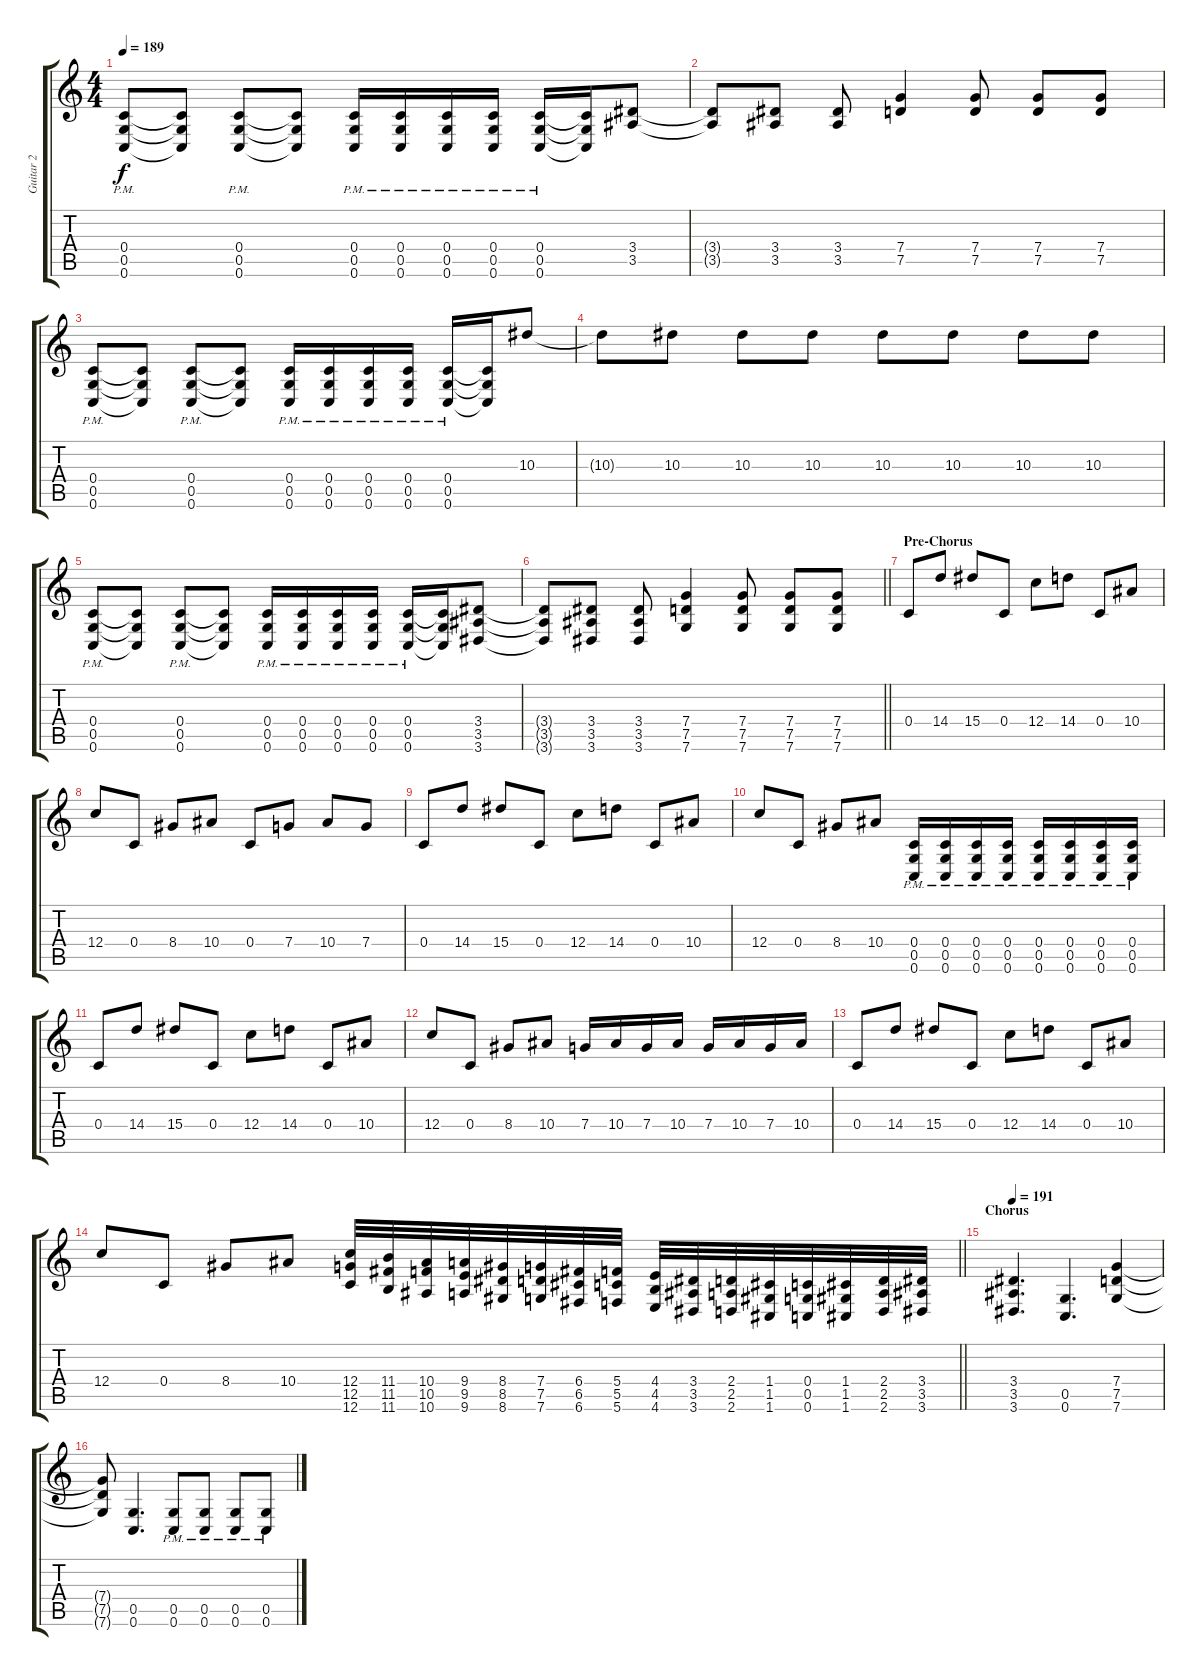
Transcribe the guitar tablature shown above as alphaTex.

\track ("Guitar 2" "Guitar 2") {instrument distortionguitar}
\staff {score tabs}
\tuning (D4 A3 F3 C3 G2 C2) {hide}
\ts (4 4)
\tempo 189
\clef g2
\ks c
(0.4 0.5 0.6{pm}).8{dy f} (0.4{t} 0.5{t} 0.6{t}).8 (0.4 0.5 0.6{pm}).8 (0.4{t} 0.5{t} 0.6{t}).8 (0.4 0.5 0.6{pm}).16 (0.4 0.5 0.6{pm}).16 (0.4 0.5 0.6{pm}).16 (0.4 0.5 0.6{pm}).16 (0.4 0.5 0.6{pm}).16 (0.4{t} 0.5{t} 0.6{t}).16 (3.4 3.5).8 |
(3.4{t} 3.5{t}).8 (3.4 3.5).8 (3.4 3.5).8 (7.4 7.5).4 (7.4 7.5).8 (7.4 7.5).8 (7.4 7.5).8 |
(0.4 0.5 0.6{pm}).8 (0.4{t} 0.5{t} 0.6{t}).8 (0.4 0.5 0.6{pm}).8 (0.4{t} 0.5{t} 0.6{t}).8 (0.4 0.5 0.6{pm}).16 (0.4 0.5 0.6{pm}).16 (0.4 0.5 0.6{pm}).16 (0.4 0.5 0.6{pm}).16 (0.4 0.5 0.6{pm}).16 (0.4{t} 0.5{t} 0.6{t}).16 10.3.8 |
10.3{t}.8 10.3.8 10.3.8 10.3.8 10.3.8 10.3.8 10.3.8 10.3.8 |
(0.4 0.5 0.6{pm}).8 (0.4{t} 0.5{t} 0.6{t}).8 (0.4 0.5 0.6{pm}).8 (0.4{t} 0.5{t} 0.6{t}).8 (0.4 0.5 0.6{pm}).16 (0.4 0.5 0.6{pm}).16 (0.4 0.5 0.6{pm}).16 (0.4 0.5 0.6{pm}).16 (0.4 0.5 0.6{pm}).16 (0.4{t} 0.5{t} 0.6{t}).16 (3.4 3.5 3.6).8 |
\barLineRight lightlight
(3.4{t} 3.5{t} 3.6{t}).8 (3.4 3.5 3.6).8 (3.4 3.5 3.6).8 (7.4 7.5 7.6).4 (7.4 7.5 7.6).8 (7.4 7.5 7.6).8 (7.4 7.5 7.6).8 |
\section ("" "Pre-Chorus")
0.4.8 14.4.8 15.4.8 0.4.8 12.4.8 14.4.8 0.4.8 10.4.8 |
12.4.8 0.4.8 8.4.8 10.4.8 0.4.8 7.4.8 10.4.8 7.4.8 |
0.4.8 14.4.8 15.4.8 0.4.8 12.4.8 14.4.8 0.4.8 10.4.8 |
12.4.8 0.4.8 8.4.8 10.4.8 (0.4{pm} 0.5{pm} 0.6{pm}).16 (0.4{pm} 0.5{pm} 0.6{pm}).16 (0.4{pm} 0.5{pm} 0.6{pm}).16 (0.4{pm} 0.5{pm} 0.6{pm}).16 (0.4{pm} 0.5{pm} 0.6{pm}).16 (0.4{pm} 0.5{pm} 0.6{pm}).16 (0.4{pm} 0.5{pm} 0.6{pm}).16 (0.4{pm} 0.5{pm} 0.6{pm}).16 |
0.4.8 14.4.8 15.4.8 0.4.8 12.4.8 14.4.8 0.4.8 10.4.8 |
12.4.8 0.4.8 8.4.8 10.4.8 7.4.16 10.4.16 7.4.16 10.4.16 7.4.16 10.4.16 7.4.16 10.4.16 |
0.4.8 14.4.8 15.4.8 0.4.8 12.4.8 14.4.8 0.4.8 10.4.8 |
\barLineRight lightlight
12.4.8 0.4.8 8.4.8 10.4.8 (12.4 12.5 12.6).32 (11.4 11.5 11.6).32 (10.4 10.5 10.6).32 (9.4 9.5 9.6).32 (8.4 8.5 8.6).32 (7.4 7.5 7.6).32 (6.4 6.5 6.6).32 (5.4 5.5 5.6).32 (4.4 4.5 4.6).32 (3.4 3.5 3.6).32 (2.4 2.5 2.6).32 (1.4 1.5 1.6).32 (0.4 0.5 0.6).32 (1.4 1.5 1.6).32 (2.4 2.5 2.6).32 (3.4 3.5 3.6).32 |
\section ("" "Chorus")
\tempo 191
(3.4 3.5 3.6).4{d} (0.5 0.6).4{d} (7.4 7.5 7.6).4 |
(7.4{t} 7.5{t} 7.6{t}).8 (0.5 0.6).4{d} (0.5{pm} 0.6{pm}).8 (0.5{pm} 0.6{pm}).8 (0.5{pm} 0.6{pm}).8 (0.5{pm} 0.6{pm}).8
